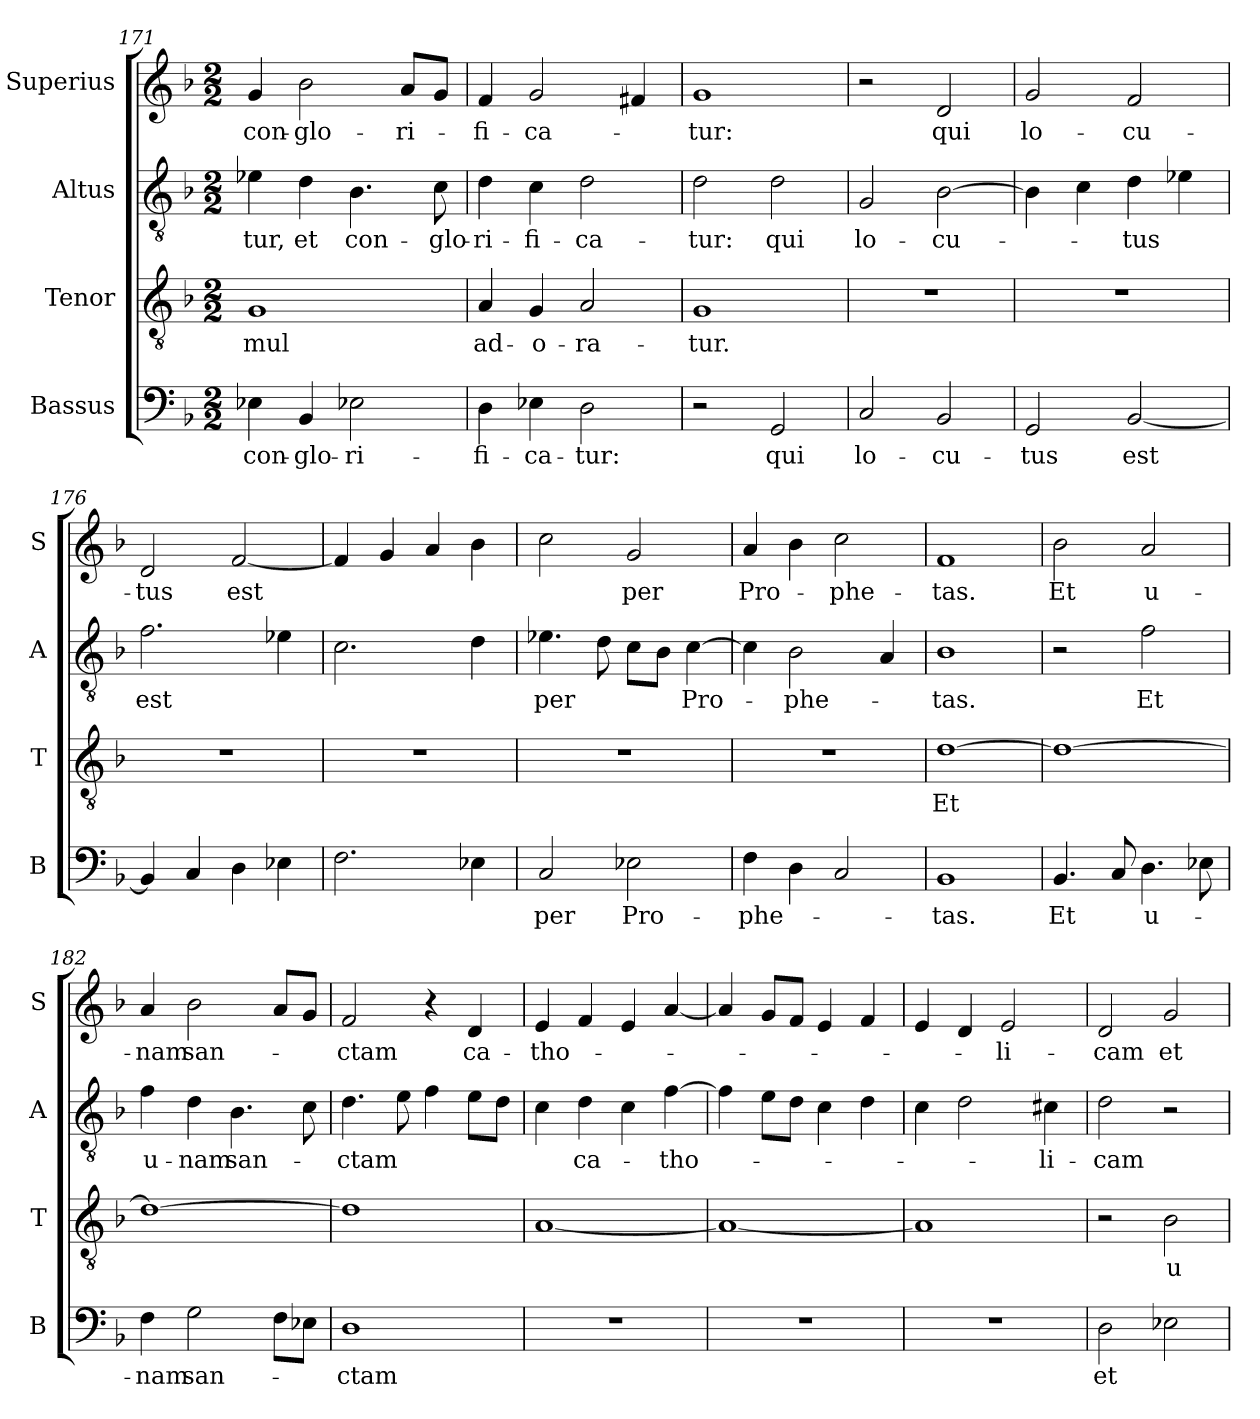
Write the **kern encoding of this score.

**kern	**text	**kern	**text	**kern	**text	**kern	**text
*part4	*part4	*part3	*part3	*part2	*part2	*part1	*part1
*staff4	*staff4	*staff3	*staff3	*staff2	*staff2	*staff1	*staff1
*I"Bassus	*	*I"Tenor	*	*I"Altus	*	*I"Superius	*
*I'B	*	*I'T	*	*I'A	*	*I'S	*
*clefF4	*	*clefGv2	*	*clefGv2	*	*clefG2	*
*k[b-]	*	*k[b-]	*	*k[b-]	*	*k[b-]	*
*M2/2	*	*M2/2	*	*M2/2	*	*M2/2	*
=171	=171	=171	=171	=171	=171	=171	=171
!	!LO:LY:i	!	!LO:LY:i	!	!LO:LY:i	!	!LO:LY:i
4E-X	con-	1G	-mul	4e-X	-tur,	4g	con-
!	!LO:LY:i	!	!	!	!LO:LY:i	!	!LO:LY:i
4BB-	-glo-	.	.	4d	et	2b-	-glo-
!	!LO:LY:i	!	!	!	!LO:LY:i	!	!
2E-X	-ri-	.	.	4.B-	con-	.	.
!	!	!	!	!	!	!	!LO:LY:i
.	.	.	.	.	.	8aL	-ri-
!	!	!	!	!	!LO:LY:i	!	!
.	.	.	.	8c	-glo-	8gJ	.
=172	=172	=172	=172	=172	=172	=172	=172
!	!LO:LY:i	!	!LO:LY:i	!	!LO:LY:i	!	!LO:LY:i
4D	-fi-	4A	ad-	4d	-ri-	4f	-fi-
!	!LO:LY:i	!	!LO:LY:i	!	!LO:LY:i	!	!LO:LY:i
4E-X	-ca-	4G	-o-	4c	-fi-	2g	-ca-
!	!LO:LY:i	!	!LO:LY:i	!	!LO:LY:i	!	!
2D	-tur:	2A	-ra-	2d	-ca-	.	.
.	.	.	.	.	.	4f#X	.
=173	=173	=173	=173	=173	=173	=173	=173
!	!	!	!LO:LY:i	!	!LO:LY:i	!	!LO:LY:i
2r	.	1G	-tur.	2d	-tur:	1g	-tur:
2GG	qui	.	.	2d	qui	.	.
=174	=174	=174	=174	=174	=174	=174	=174
2C	lo-	1r	.	2G	lo-	2r	.
2BB-	-cu-	.	.	[2B-	-cu-	2d	qui
=175	=175	=175	=175	=175	=175	=175	=175
2GG	-tus	1r	.	4B-]	.	2g	lo-
.	.	.	.	4c	.	.	.
[2BB-	est	.	.	4d	-tus	2f	-cu-
.	.	.	.	4e-X	.	.	.
=176	=176	=176	=176	=176	=176	=176	=176
4BB-]	.	1r	.	2.f	est	2d	-tus
4C	.	.	.	.	.	.	.
4D	.	.	.	.	.	[2f	est
4E-X	.	.	.	4e-X	.	.	.
=177	=177	=177	=177	=177	=177	=177	=177
2.F	.	1r	.	2.c	.	4f]	.
.	.	.	.	.	.	4g	.
.	.	.	.	.	.	4a	.
4E-X	.	.	.	4d	.	4b-	.
=178	=178	=178	=178	=178	=178	=178	=178
2C	per	1r	.	4.e-X	per	2cc	.
.	.	.	.	8d	.	.	.
2E-X	Pro-	.	.	8cL	.	2g	per
.	.	.	.	8B-J	.	.	.
.	.	.	.	[4c	Pro-	.	.
=179	=179	=179	=179	=179	=179	=179	=179
4F	-phe-	1r	.	4c]	.	4a	Pro-
4D	.	.	.	2B-	-phe-	4b-	.
2C	.	.	.	.	.	2cc	-phe-
.	.	.	.	4A	.	.	.
=180	=180	=180	=180	=180	=180	=180	=180
1BB-	-tas.	[1d	Et	1B-	-tas.	1f	-tas.
=181	=181	=181	=181	=181	=181	=181	=181
4.BB-	Et	1d_	.	2r	.	2b-	Et
8C	.	.	.	.	.	.	.
4.D	u-	.	.	2f	Et	2a	u-
8E-i	.	.	.	.	.	.	.
=182	=182	=182	=182	=182	=182	=182	=182
4F	-nam	1d_	.	4f	u-	4a	-nam
2G	san-	.	.	4d	-nam	2b-	san-
.	.	.	.	4.B-	san-	.	.
8FL	.	.	.	.	.	8aL	.
8E-iJ	.	.	.	8c	.	8gJ	.
=183	=183	=183	=183	=183	=183	=183	=183
1D	-ctam	1d]	.	4.d	-ctam	2f	-ctam
.	.	.	.	8e	.	.	.
.	.	.	.	4f	.	4r	.
.	.	.	.	8eL	.	4d	ca-
.	.	.	.	8dJ	.	.	.
=184	=184	=184	=184	=184	=184	=184	=184
1r	.	[1A	.	4c	.	4e	-tho-
.	.	.	.	4d	ca-	4f	.
.	.	.	.	4c	.	4e	.
.	.	.	.	[4f	-tho-	[4a	.
=185	=185	=185	=185	=185	=185	=185	=185
1r	.	1A_	.	4f]	.	4a]	.
.	.	.	.	8eL	.	8gL	.
.	.	.	.	8dJ	.	8fJ	.
.	.	.	.	4c	.	4e	.
.	.	.	.	4d	.	4f	.
=186	=186	=186	=186	=186	=186	=186	=186
1r	.	1A]	.	4c	.	4e	.
.	.	.	.	2d	.	4d	.
.	.	.	.	.	.	2e	-li-
.	.	.	.	4c#X	-li-	.	.
=187	=187	=187	=187	=187	=187	=187	=187
2D	et	2r	.	2d	-cam	2d	-cam
2E-X	.	2B-	u-	2r	.	2g	et
=	=	=	=	=	=	=	=
*-	*-	*-	*-	*-	*-	*-	*-
